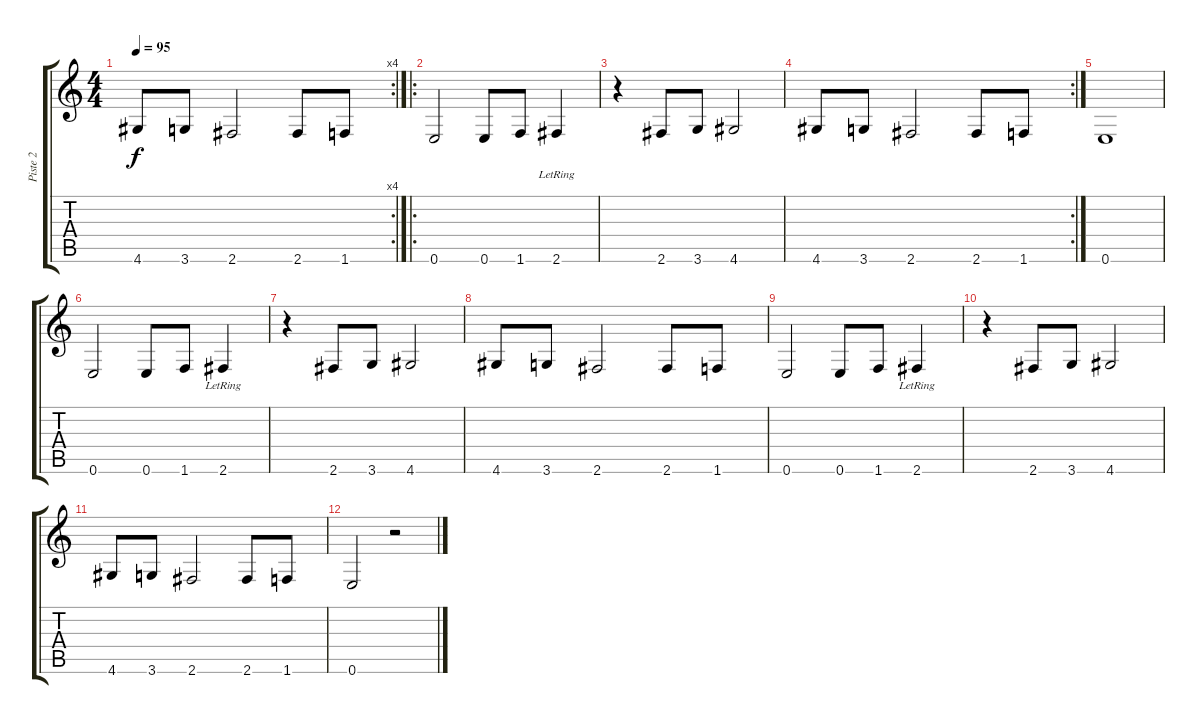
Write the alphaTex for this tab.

\track ("Piste 2" "Piste 2") {instrument acousticbass}
\staff {score tabs}
\tuning (E4 B3 G3 D3 A2 E2) {hide}
\rc 4
\ts (4 4)
\tempo 95
\clef g2
\ks c
4.6.8{dy f} 3.6.8 2.6.2 2.6.8 1.6.8 |
\ro
0.6.2 0.6.8 1.6.8 2.6{lr}.4 |
r.4 2.6.8 3.6.8 4.6.2 |
\rc 2
4.6.8 3.6.8 2.6.2 2.6.8 1.6.8 |
0.6.1 |
0.6.2 0.6.8 1.6.8 2.6{lr}.4 |
r.4 2.6.8 3.6.8 4.6.2 |
4.6.8 3.6.8 2.6.2 2.6.8 1.6.8 |
0.6.2 0.6.8 1.6.8 2.6{lr}.4 |
r.4 2.6.8 3.6.8 4.6.2 |
4.6.8 3.6.8 2.6.2 2.6.8 1.6.8 |
0.6.2 r.2
